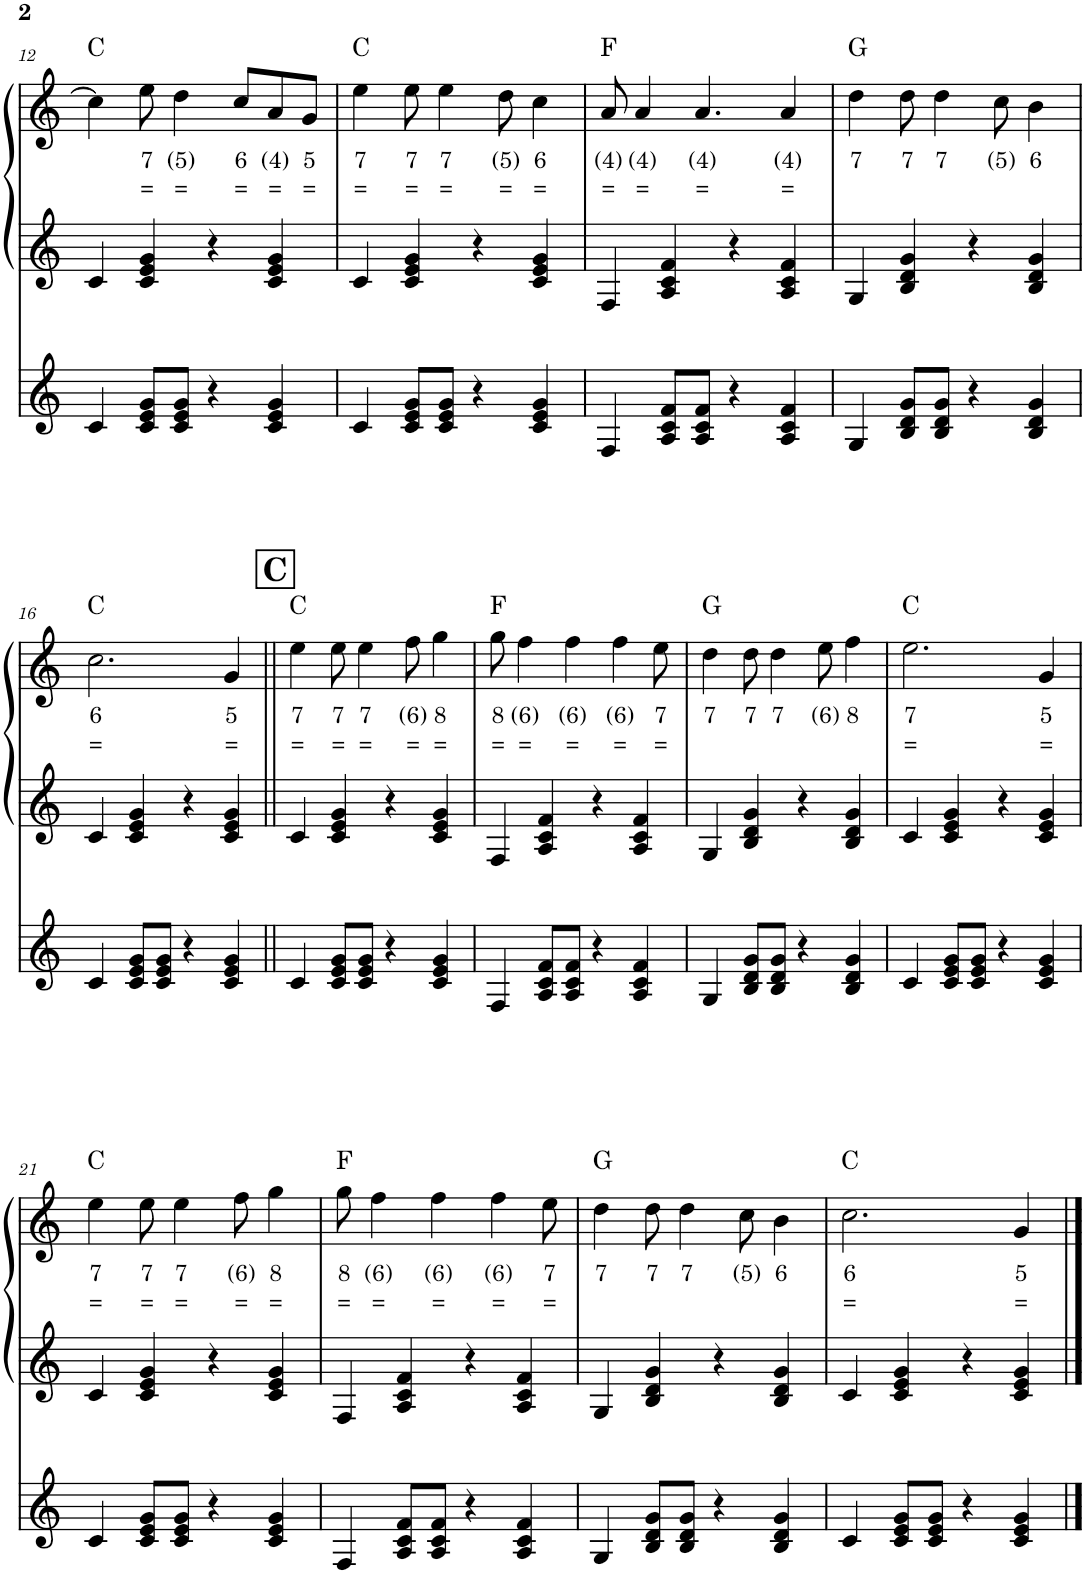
**kern	**kern	**kern	**text	**text	**harte
*part2	*part1	*part1	*part1	*part1	*part1
*staff3	*staff2	*staff1	*staff1	*staff1	*
*I"Mondharmonica	*I"Accordeon	*	*	*	*
*	*I'Acc	*	*	*	*
!!LO:PB:g=z
*clefG2	*clefG2	*clefG2	*	*	*
*k[]	*k[]	*k[]	*	*	*
*M4/4	*M4/4	*M4/4	*	*	*
=12	=12	=12	=12	=12	=12
4c/	4c/	4cc\]	.	.	C:maj
!	!	!	!LO:LY:b	!LO:LY:b	!
8c/ 8e/ 8g/L	4c/ 4e/ 4g/	8ee\	7	=	.
!	!	!	!LO:LY:b	!LO:LY:b	!
8c/ 8e/ 8g/J	.	4dd\	(5)	=	.
4r	4r	.	.	.	.
!	!	!	!LO:LY:b	!LO:LY:b	!
.	.	8cc/L	6	=	.
!	!	!	!LO:LY:b	!LO:LY:b	!
4c/ 4e/ 4g/	4c/ 4e/ 4g/	8a/	(4)	=	.
!	!	!	!LO:LY:b	!LO:LY:b	!
.	.	8g/J	5	=	.
=13	=13	=13	=13	=13	=13
!	!	!	!LO:LY:b	!LO:LY:b	!
4c/	4c/	4ee\	7	=	C:maj
!	!	!	!LO:LY:b	!LO:LY:b	!
8c/ 8e/ 8g/L	4c/ 4e/ 4g/	8ee\	7	=	.
!	!	!	!LO:LY:b	!LO:LY:b	!
8c/ 8e/ 8g/J	.	4ee\	7	=	.
4r	4r	.	.	.	.
!	!	!	!LO:LY:b	!LO:LY:b	!
.	.	8dd\	(5)	=	.
!	!	!	!LO:LY:b	!LO:LY:b	!
4c/ 4e/ 4g/	4c/ 4e/ 4g/	4cc\	6	=	.
=14	=14	=14	=14	=14	=14
!	!	!	!LO:LY:b	!LO:LY:b	!
4F/	4F/	8a/	(4)	=	F:maj
!	!	!	!LO:LY:b	!LO:LY:b	!
.	.	4a/	(4)	=	.
8A/ 8c/ 8f/L	4A/ 4c/ 4f/	.	.	.	.
!	!	!	!LO:LY:b	!LO:LY:b	!
8A/ 8c/ 8f/J	.	4.a/	(4)	=	.
4r	4r	.	.	.	.
!	!	!	!LO:LY:b	!LO:LY:b	!
4A/ 4c/ 4f/	4A/ 4c/ 4f/	4a/	(4)	=	.
=15	=15	=15	=15	=15	=15
!	!	!	!LO:LY:b	!	!
4G/	4G/	4dd\	7	.	G:maj
!	!	!	!LO:LY:b	!	!
8B/ 8d/ 8g/L	4B/ 4d/ 4g/	8dd\	7	.	.
!	!	!	!LO:LY:b	!	!
8B/ 8d/ 8g/J	.	4dd\	7	.	.
4r	4r	.	.	.	.
!	!	!	!LO:LY:b	!	!
.	.	8cc\	(5)	.	.
!	!	!	!LO:LY:b	!	!
4B/ 4d/ 4g/	4B/ 4d/ 4g/	4b\	6	.	.
!!LO:LB:g=z
=16	=16	=16	=16	=16	=16
!	!	!	!LO:LY:b	!LO:LY:b	!
4c/	4c/	2.cc\	6	=	C:maj
8c/ 8e/ 8g/L	4c/ 4e/ 4g/	.	.	.	.
8c/ 8e/ 8g/J	.	.	.	.	.
4r	4r	.	.	.	.
!	!	!	!LO:LY:b	!LO:LY:b	!
4c/ 4e/ 4g/	4c/ 4e/ 4g/	4g/	5	=	.
!!LO:REH:place=s1:a:B:cj:fs=14:t=C
=17||	=17||	=17||	=17||	=17||	=17||
!	!	!	!LO:LY:b	!LO:LY:b	!
4c/	4c/	4ee\	7	=	C:maj
!	!	!	!LO:LY:b	!LO:LY:b	!
8c/ 8e/ 8g/L	4c/ 4e/ 4g/	8ee\	7	=	.
!	!	!	!LO:LY:b	!LO:LY:b	!
8c/ 8e/ 8g/J	.	4ee\	7	=	.
4r	4r	.	.	.	.
!	!	!	!LO:LY:b	!LO:LY:b	!
.	.	8ff\	(6)	=	.
!	!	!	!LO:LY:b	!LO:LY:b	!
4c/ 4e/ 4g/	4c/ 4e/ 4g/	4gg\	8	=	.
=18	=18	=18	=18	=18	=18
!	!	!	!LO:LY:b	!LO:LY:b	!
4F/	4F/	8gg\	8	=	F:maj
!	!	!	!LO:LY:b	!LO:LY:b	!
.	.	4ff\	(6)	=	.
8A/ 8c/ 8f/L	4A/ 4c/ 4f/	.	.	.	.
!	!	!	!LO:LY:b	!LO:LY:b	!
8A/ 8c/ 8f/J	.	4ff\	(6)	=	.
4r	4r	.	.	.	.
!	!	!	!LO:LY:b	!LO:LY:b	!
.	.	4ff\	(6)	=	.
4A/ 4c/ 4f/	4A/ 4c/ 4f/	.	.	.	.
!	!	!	!LO:LY:b	!LO:LY:b	!
.	.	8ee\	7	=	.
=19	=19	=19	=19	=19	=19
!	!	!	!LO:LY:b	!	!
4G/	4G/	4dd\	7	.	G:maj
!	!	!	!LO:LY:b	!	!
8B/ 8d/ 8g/L	4B/ 4d/ 4g/	8dd\	7	.	.
!	!	!	!LO:LY:b	!	!
8B/ 8d/ 8g/J	.	4dd\	7	.	.
4r	4r	.	.	.	.
!	!	!	!LO:LY:b	!	!
.	.	8ee\	(6)	.	.
!	!	!	!LO:LY:b	!	!
4B/ 4d/ 4g/	4B/ 4d/ 4g/	4ff\	8	.	.
=20	=20	=20	=20	=20	=20
!	!	!	!LO:LY:b	!LO:LY:b	!
4c/	4c/	2.ee\	7	=	C:maj
8c/ 8e/ 8g/L	4c/ 4e/ 4g/	.	.	.	.
8c/ 8e/ 8g/J	.	.	.	.	.
4r	4r	.	.	.	.
!	!	!	!LO:LY:b	!LO:LY:b	!
4c/ 4e/ 4g/	4c/ 4e/ 4g/	4g/	5	=	.
!!LO:LB:g=z
=21	=21	=21	=21	=21	=21
!	!	!	!LO:LY:b	!LO:LY:b	!
4c/	4c/	4ee\	7	=	C:maj
!	!	!	!LO:LY:b	!LO:LY:b	!
8c/ 8e/ 8g/L	4c/ 4e/ 4g/	8ee\	7	=	.
!	!	!	!LO:LY:b	!LO:LY:b	!
8c/ 8e/ 8g/J	.	4ee\	7	=	.
4r	4r	.	.	.	.
!	!	!	!LO:LY:b	!LO:LY:b	!
.	.	8ff\	(6)	=	.
!	!	!	!LO:LY:b	!LO:LY:b	!
4c/ 4e/ 4g/	4c/ 4e/ 4g/	4gg\	8	=	.
=22	=22	=22	=22	=22	=22
!	!	!	!LO:LY:b	!LO:LY:b	!
4F/	4F/	8gg\	8	=	F:maj
!	!	!	!LO:LY:b	!LO:LY:b	!
.	.	4ff\	(6)	=	.
8A/ 8c/ 8f/L	4A/ 4c/ 4f/	.	.	.	.
!	!	!	!LO:LY:b	!LO:LY:b	!
8A/ 8c/ 8f/J	.	4ff\	(6)	=	.
4r	4r	.	.	.	.
!	!	!	!LO:LY:b	!LO:LY:b	!
.	.	4ff\	(6)	=	.
4A/ 4c/ 4f/	4A/ 4c/ 4f/	.	.	.	.
!	!	!	!LO:LY:b	!LO:LY:b	!
.	.	8ee\	7	=	.
=23	=23	=23	=23	=23	=23
!	!	!	!LO:LY:b	!	!
4G/	4G/	4dd\	7	.	G:maj
!	!	!	!LO:LY:b	!	!
8B/ 8d/ 8g/L	4B/ 4d/ 4g/	8dd\	7	.	.
!	!	!	!LO:LY:b	!	!
8B/ 8d/ 8g/J	.	4dd\	7	.	.
4r	4r	.	.	.	.
!	!	!	!LO:LY:b	!	!
.	.	8cc\	(5)	.	.
!	!	!	!LO:LY:b	!	!
4B/ 4d/ 4g/	4B/ 4d/ 4g/	4b\	6	.	.
=24	=24	=24	=24	=24	=24
!	!	!	!LO:LY:b	!LO:LY:b	!
4c/	4c/	2.cc\	6	=	C:maj
8c/ 8e/ 8g/L	4c/ 4e/ 4g/	.	.	.	.
8c/ 8e/ 8g/J	.	.	.	.	.
4r	4r	.	.	.	.
!	!	!	!LO:LY:b	!LO:LY:b	!
4c/ 4e/ 4g/	4c/ 4e/ 4g/	4g/	5	=	.
==	==	==	==	==	==
*-	*-	*-	*-	*-	*-
